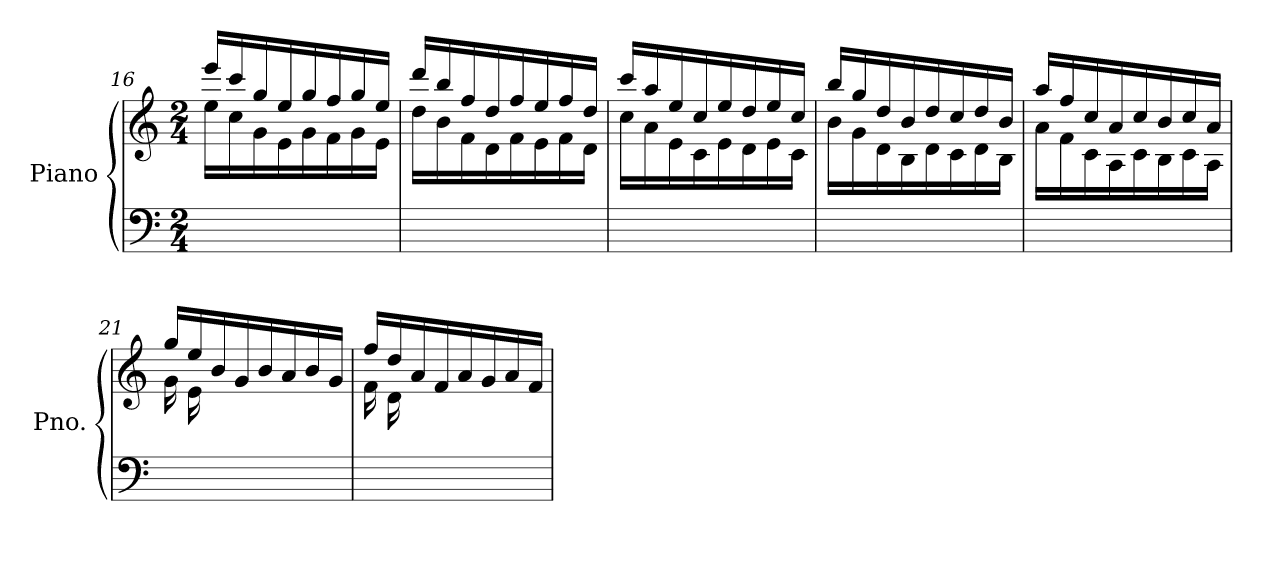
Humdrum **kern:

**kern	**kern
*part1	*part1
*staff2	*staff1
*I"Piano	*
*I'Pno.	*
*clefF4	*clefG2
*k[]	*k[]
*M2/4	*M2/4
=16	=16
*	*^
2ryy	16eee/LL	16ee\LL
.	16ccc/	16cc\
.	16gg/	16g\
.	16ee/	16e\
.	16gg/	16g\
.	16ff/	16f\
.	16gg/	16g\
.	16ee/JJ	16e\JJ
=17	=17	=17
2ryy	16ddd/LL	16dd\LL
.	16bb/	16b\
.	16ff/	16f\
.	16dd/	16d\
.	16ff/	16f\
.	16ee/	16e\
.	16ff/	16f\
.	16dd/JJ	16d\JJ
=18	=18	=18
2ryy	16ccc/LL	16cc\LL
.	16aa/	16a\
.	16ee/	16e\
.	16cc/	16c\
.	16ee/	16e\
.	16dd/	16d\
.	16ee/	16e\
.	16cc/JJ	16c\JJ
!!LO:LB:g=z	!!
=19	=19	=19
2ryy	16bb/LL	16b\LL
.	16gg/	16g\
.	16dd/	16d\
.	16b/	16B\
.	16dd/	16d\
.	16cc/	16c\
.	16dd/	16d\
.	16b/JJ	16B\JJ
=20	=20	=20
2ryy	16aa/LL	16a\LL
.	16ff/	16f\
.	16cc/	16c\
.	16a/	16A\
.	16cc/	16c\
.	16b/	16B\
.	16cc/	16c\
.	16a/JJ	16A\JJ
=21	=21	=21
8ryy	16gg/LL	16g\LL
.	16ee/	16e\
16B\	16b/	4.ryy
16G\	16g/	.
16B\	16b/	.
16A\	16a/	.
16B\	16b/	.
16G\JJ	16g/JJ	.
=22	=22	=22
8ryy	16ff/LL	16f\LL
.	16dd/	16d\
16A\	16a/	4.ryy
16F\	16f/	.
16A\	16a/	.
16G\	16g/	.
16A\	16a/	.
16F\JJ	16f/JJ	.
*	*v	*v
=	=
*-	*-
